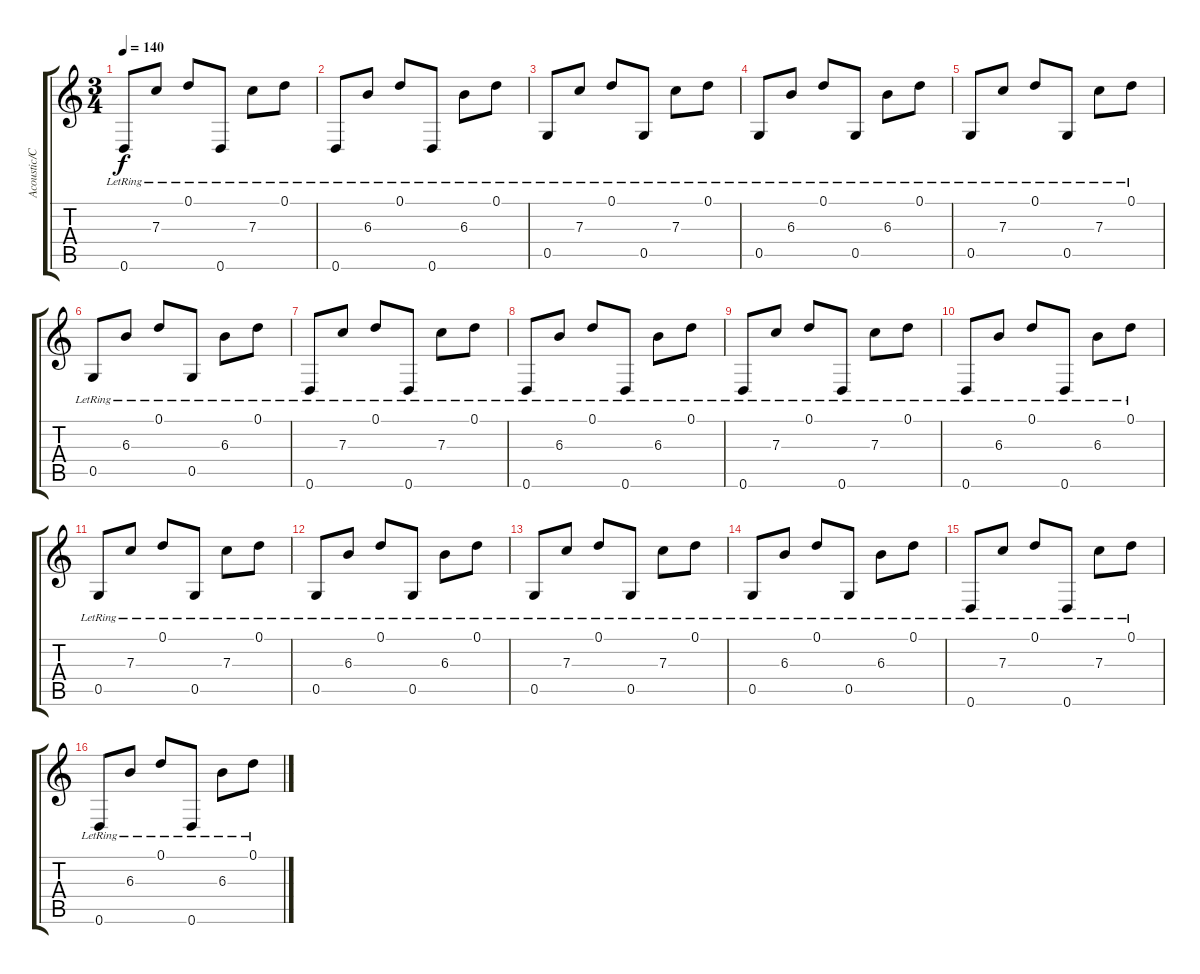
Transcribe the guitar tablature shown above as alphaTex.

\track ("Acoustic/Classical Guitar I" "Acoustic/C") {instrument acousticguitarnylon}
\staff {score tabs}
\tuning (D4 A3 F3 C3 G2 D2) {hide}
\ts (3 4)
\tempo 140
\clef g2
\ks c
0.6{lr}.8{dy f} 7.3{lr}.8 0.1{lr}.8 0.6{lr}.8 7.3{lr}.8 0.1{lr}.8 |
0.6{lr}.8 6.3{lr}.8 0.1{lr}.8 0.6{lr}.8 6.3{lr}.8 0.1{lr}.8 |
0.5{lr}.8 7.3{lr}.8 0.1{lr}.8 0.5{lr}.8 7.3{lr}.8 0.1{lr}.8 |
0.5{lr}.8 6.3{lr}.8 0.1{lr}.8 0.5{lr}.8 6.3{lr}.8 0.1{lr}.8 |
0.5{lr}.8 7.3{lr}.8 0.1{lr}.8 0.5{lr}.8 7.3{lr}.8 0.1{lr}.8 |
0.5{lr}.8 6.3{lr}.8 0.1{lr}.8 0.5{lr}.8 6.3{lr}.8 0.1{lr}.8 |
0.6{lr}.8 7.3{lr}.8 0.1{lr}.8 0.6{lr}.8 7.3{lr}.8 0.1{lr}.8 |
0.6{lr}.8 6.3{lr}.8 0.1{lr}.8 0.6{lr}.8 6.3{lr}.8 0.1{lr}.8 |
0.6{lr}.8 7.3{lr}.8 0.1{lr}.8 0.6{lr}.8 7.3{lr}.8 0.1{lr}.8 |
0.6{lr}.8 6.3{lr}.8 0.1{lr}.8 0.6{lr}.8 6.3{lr}.8 0.1{lr}.8 |
0.5{lr}.8 7.3{lr}.8 0.1{lr}.8 0.5{lr}.8 7.3{lr}.8 0.1{lr}.8 |
0.5{lr}.8 6.3{lr}.8 0.1{lr}.8 0.5{lr}.8 6.3{lr}.8 0.1{lr}.8 |
0.5{lr}.8 7.3{lr}.8 0.1{lr}.8 0.5{lr}.8 7.3{lr}.8 0.1{lr}.8 |
0.5{lr}.8 6.3{lr}.8 0.1{lr}.8 0.5{lr}.8 6.3{lr}.8 0.1{lr}.8 |
0.6{lr}.8 7.3{lr}.8 0.1{lr}.8 0.6{lr}.8 7.3{lr}.8 0.1{lr}.8 |
0.6{lr}.8 6.3{lr}.8 0.1{lr}.8 0.6{lr}.8 6.3{lr}.8 0.1{lr}.8
